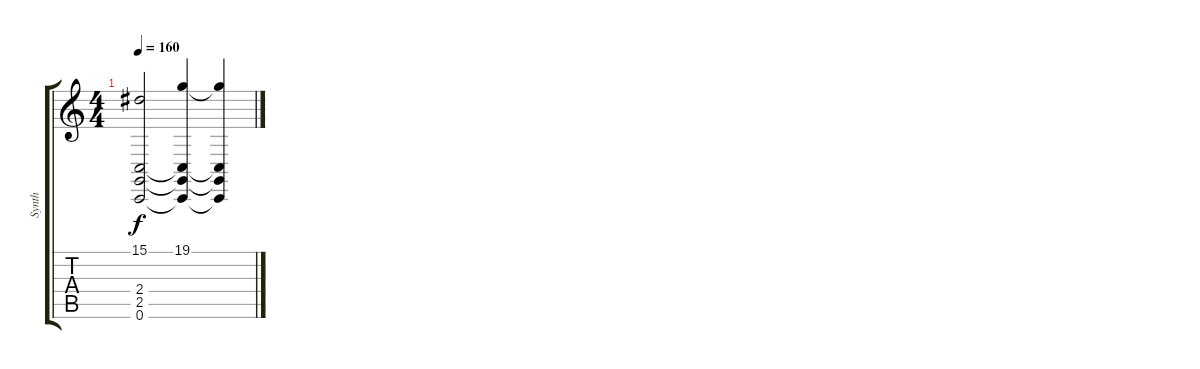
\track ("Synth" "Synth") {instrument pad8sweep}
\staff {score tabs}
\tuning (C4 G3 Eb3 Bb2 F2 C2) {hide}
\ts (4 4)
\tempo 160
\clef g2
\ks c
(15.1{t} 2.4{t} 2.5{t} 0.6{t}).2{dy f} (19.1 2.4{t} 2.5{t} 0.6{t}).4 (19.1{t} 2.4{t} 2.5{t} 0.6{t}).4
